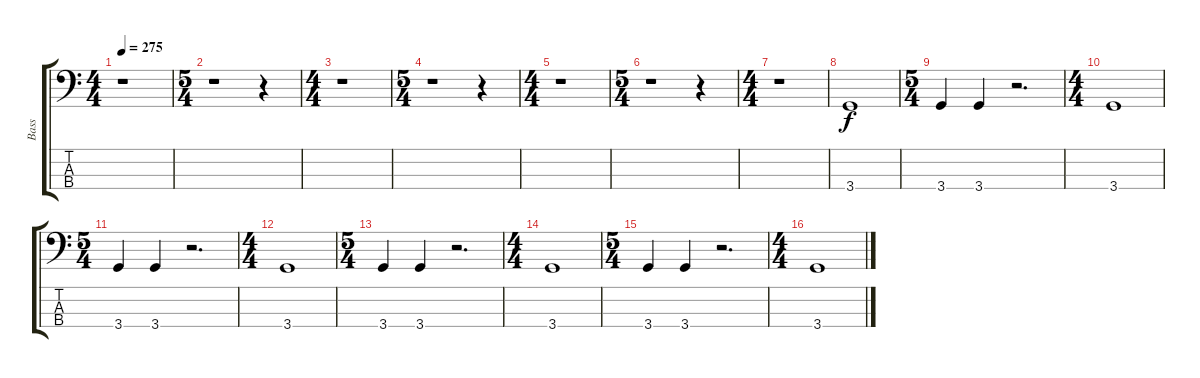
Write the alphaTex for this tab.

\track ("Bass" "Bass") {instrument acousticbass}
\staff {score tabs}
\tuning (G2 D2 A1 E1) {hide}
\ts (4 4)
\tempo 275
\clef f4
\ks c
r.1{dy f} |
\ts (5 4)
r.1 r.4 |
\ts (4 4)
r.1 |
\ts (5 4)
r.1 r.4 |
\ts (4 4)
r.1 |
\ts (5 4)
r.1 r.4 |
\ts (4 4)
r.1 |
3.4.1 |
\ts (5 4)
3.4.4 3.4.4 r.2{d} |
\ts (4 4)
3.4.1 |
\ts (5 4)
3.4.4 3.4.4 r.2{d} |
\ts (4 4)
3.4.1 |
\ts (5 4)
3.4.4 3.4.4 r.2{d} |
\ts (4 4)
3.4.1 |
\ts (5 4)
3.4.4 3.4.4 r.2{d} |
\ts (4 4)
3.4.1
